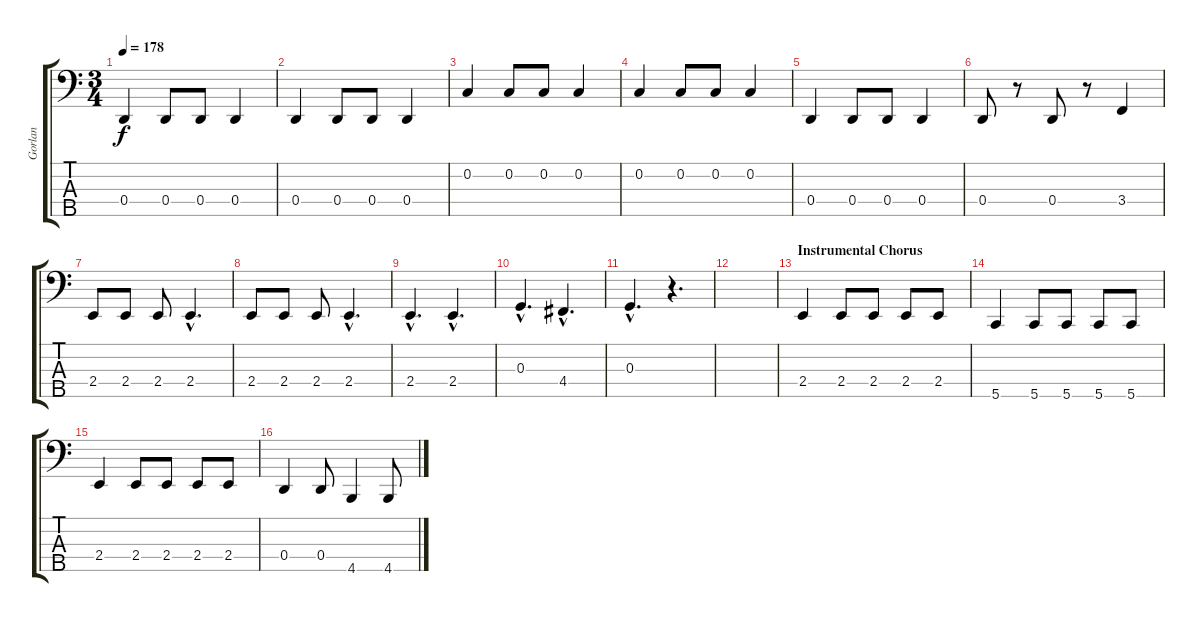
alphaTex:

\track ("Gorlan" "Gorlan") {instrument electricbasspick}
\staff {score tabs}
\tuning (F2 C2 G1 D1 G0) {hide}
\ts (3 4)
\tempo 178
\clef f4
\ks c
0.4.4{dy f} 0.4.8 0.4.8 0.4.4 |
0.4.4 0.4.8 0.4.8 0.4.4 |
0.2.4 0.2.8 0.2.8 0.2.4 |
0.2.4 0.2.8 0.2.8 0.2.4 |
0.4.4 0.4.8 0.4.8 0.4.4 |
0.4.8 r.8 0.4.8 r.8 3.4.4 |
2.4.8 2.4.8 2.4.8 2.4{hac}.4{d} |
2.4.8 2.4.8 2.4.8 2.4{hac}.4{d} |
2.4{hac}.4{d} 2.4{hac}.4{d} |
0.3{hac}.4{d} 4.4{hac}.4{d} |
0.3{hac}.4{d} r.4{d} |
|
\section ("" "Instrumental Chorus")
2.4.4 2.4.8 2.4.8 2.4.8 2.4.8 |
5.5.4 5.5.8 5.5.8 5.5.8 5.5.8 |
2.4.4 2.4.8 2.4.8 2.4.8 2.4.8 |
0.4.4 0.4.8 4.5.4 4.5.8
